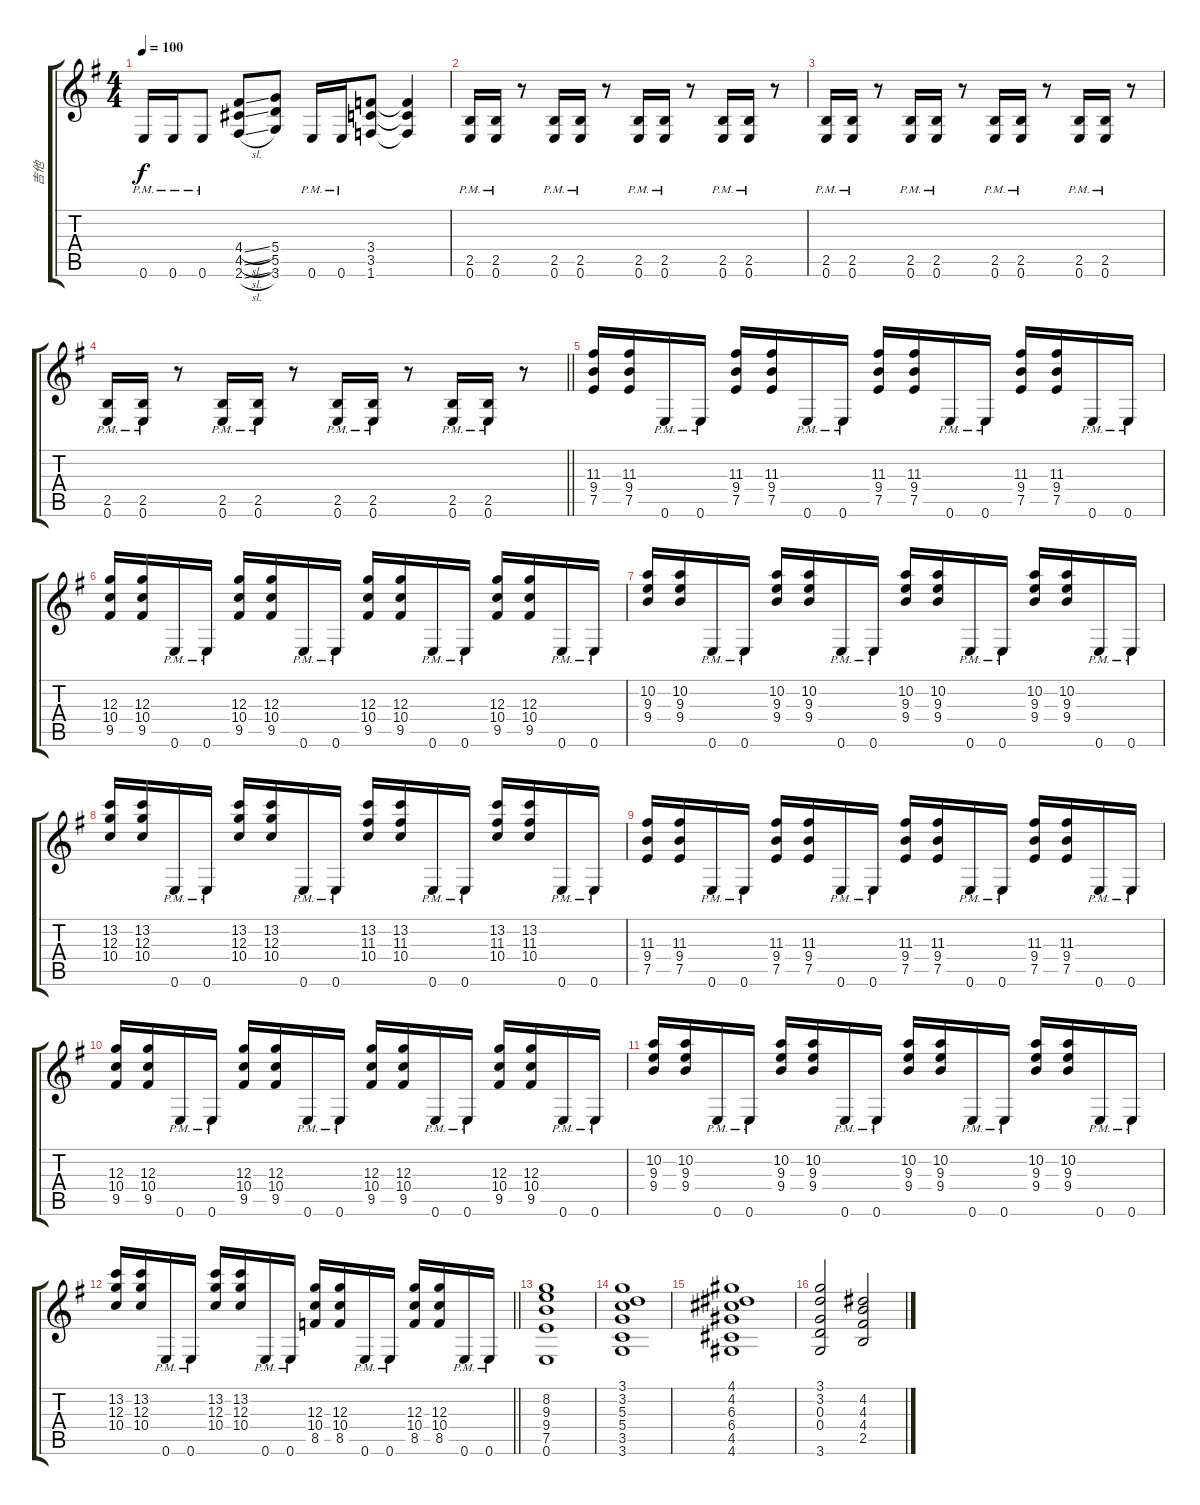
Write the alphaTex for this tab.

\track ("吉他" "吉他") {instrument electricguitarclean}
\staff {score tabs}
\tuning (E4 B3 G3 D3 A2 E2) {hide}
\ts (4 4)
\tempo 100
\clef g2
\ks eminor
0.6{pm}.16{dy f} 0.6{pm}.16 0.6{pm}.8 (4.4{sl} 4.5{sl} 2.6{sl}).8 (5.4 5.5 3.6).8 0.6{pm}.16 0.6{pm}.16 (3.4 3.5 1.6).8 (3.4{t} 3.5{t} 1.6{t}).4 |
(2.5{pm} 0.6{pm}).16 (2.5{pm} 0.6{pm}).16 r.8 (2.5{pm} 0.6{pm}).16 (2.5{pm} 0.6{pm}).16 r.8 (2.5{pm} 0.6{pm}).16 (2.5{pm} 0.6{pm}).16 r.8 (2.5{pm} 0.6{pm}).16 (2.5{pm} 0.6{pm}).16 r.8 |
(2.5{pm} 0.6{pm}).16 (2.5{pm} 0.6{pm}).16 r.8 (2.5{pm} 0.6{pm}).16 (2.5{pm} 0.6{pm}).16 r.8 (2.5{pm} 0.6{pm}).16 (2.5{pm} 0.6{pm}).16 r.8 (2.5{pm} 0.6{pm}).16 (2.5{pm} 0.6{pm}).16 r.8 |
\barLineRight lightlight
(2.5{pm} 0.6{pm}).16 (2.5{pm} 0.6{pm}).16 r.8 (2.5{pm} 0.6{pm}).16 (2.5{pm} 0.6{pm}).16 r.8 (2.5{pm} 0.6{pm}).16 (2.5{pm} 0.6{pm}).16 r.8 (2.5{pm} 0.6{pm}).16 (2.5{pm} 0.6{pm}).16 r.8 |
(11.3 9.4 7.5).16{volume 12} (11.3 9.4 7.5).16 0.6{pm}.16 0.6{pm}.16 (11.3 9.4 7.5).16 (11.3 9.4 7.5).16 0.6{pm}.16 0.6{pm}.16 (11.3 9.4 7.5).16 (11.3 9.4 7.5).16 0.6{pm}.16 0.6{pm}.16 (11.3 9.4 7.5).16 (11.3 9.4 7.5).16 0.6{pm}.16 0.6{pm}.16 |
(12.3 10.4 9.5).16 (12.3 10.4 9.5).16 0.6{pm}.16 0.6{pm}.16 (12.3 10.4 9.5).16 (12.3 10.4 9.5).16 0.6{pm}.16 0.6{pm}.16 (12.3 10.4 9.5).16 (12.3 10.4 9.5).16 0.6{pm}.16 0.6{pm}.16 (12.3 10.4 9.5).16 (12.3 10.4 9.5).16 0.6{pm}.16 0.6{pm}.16 |
(10.2 9.3 9.4).16 (10.2 9.3 9.4).16 0.6{pm}.16 0.6{pm}.16 (10.2 9.3 9.4).16 (10.2 9.3 9.4).16 0.6{pm}.16 0.6{pm}.16 (10.2 9.3 9.4).16 (10.2 9.3 9.4).16 0.6{pm}.16 0.6{pm}.16 (10.2 9.3 9.4).16 (10.2 9.3 9.4).16 0.6{pm}.16 0.6{pm}.16 |
(13.2 12.3 10.4).16 (13.2 12.3 10.4).16 0.6{pm}.16 0.6{pm}.16 (13.2 12.3 10.4).16 (13.2 12.3 10.4).16 0.6{pm}.16 0.6{pm}.16 (13.2 11.3 10.4).16 (13.2 11.3 10.4).16 0.6{pm}.16 0.6{pm}.16 (13.2 11.3 10.4).16 (13.2 11.3 10.4).16 0.6{pm}.16 0.6{pm}.16 |
(11.3 9.4 7.5).16 (11.3 9.4 7.5).16 0.6{pm}.16 0.6{pm}.16 (11.3 9.4 7.5).16 (11.3 9.4 7.5).16 0.6{pm}.16 0.6{pm}.16 (11.3 9.4 7.5).16 (11.3 9.4 7.5).16 0.6{pm}.16 0.6{pm}.16 (11.3 9.4 7.5).16 (11.3 9.4 7.5).16 0.6{pm}.16 0.6{pm}.16 |
(12.3 10.4 9.5).16 (12.3 10.4 9.5).16 0.6{pm}.16 0.6{pm}.16 (12.3 10.4 9.5).16 (12.3 10.4 9.5).16 0.6{pm}.16 0.6{pm}.16 (12.3 10.4 9.5).16 (12.3 10.4 9.5).16 0.6{pm}.16 0.6{pm}.16 (12.3 10.4 9.5).16 (12.3 10.4 9.5).16 0.6{pm}.16 0.6{pm}.16 |
(10.2 9.3 9.4).16 (10.2 9.3 9.4).16 0.6{pm}.16 0.6{pm}.16 (10.2 9.3 9.4).16 (10.2 9.3 9.4).16 0.6{pm}.16 0.6{pm}.16 (10.2 9.3 9.4).16 (10.2 9.3 9.4).16 0.6{pm}.16 0.6{pm}.16 (10.2 9.3 9.4).16 (10.2 9.3 9.4).16 0.6{pm}.16 0.6{pm}.16 |
\barLineRight lightlight
(13.2 12.3 10.4).16 (13.2 12.3 10.4).16 0.6{pm}.16 0.6{pm}.16 (13.2 12.3 10.4).16 (13.2 12.3 10.4).16 0.6{pm}.16 0.6{pm}.16 (12.3 10.4 8.5).16 (12.3 10.4 8.5).16 0.6{pm}.16 0.6{pm}.16 (12.3 10.4 8.5).16 (12.3 10.4 8.5).16 0.6{pm}.16 0.6{pm}.16 |
(8.2 9.3 9.4 7.5 0.6).1 |
(3.1 3.2 5.3 5.4 3.5 3.6).1 |
(4.1 4.2 6.3 6.4 4.5 4.6).1 |
(3.1 3.2 0.3 0.4 3.6).2 (4.2 4.3 4.4 2.5).2
